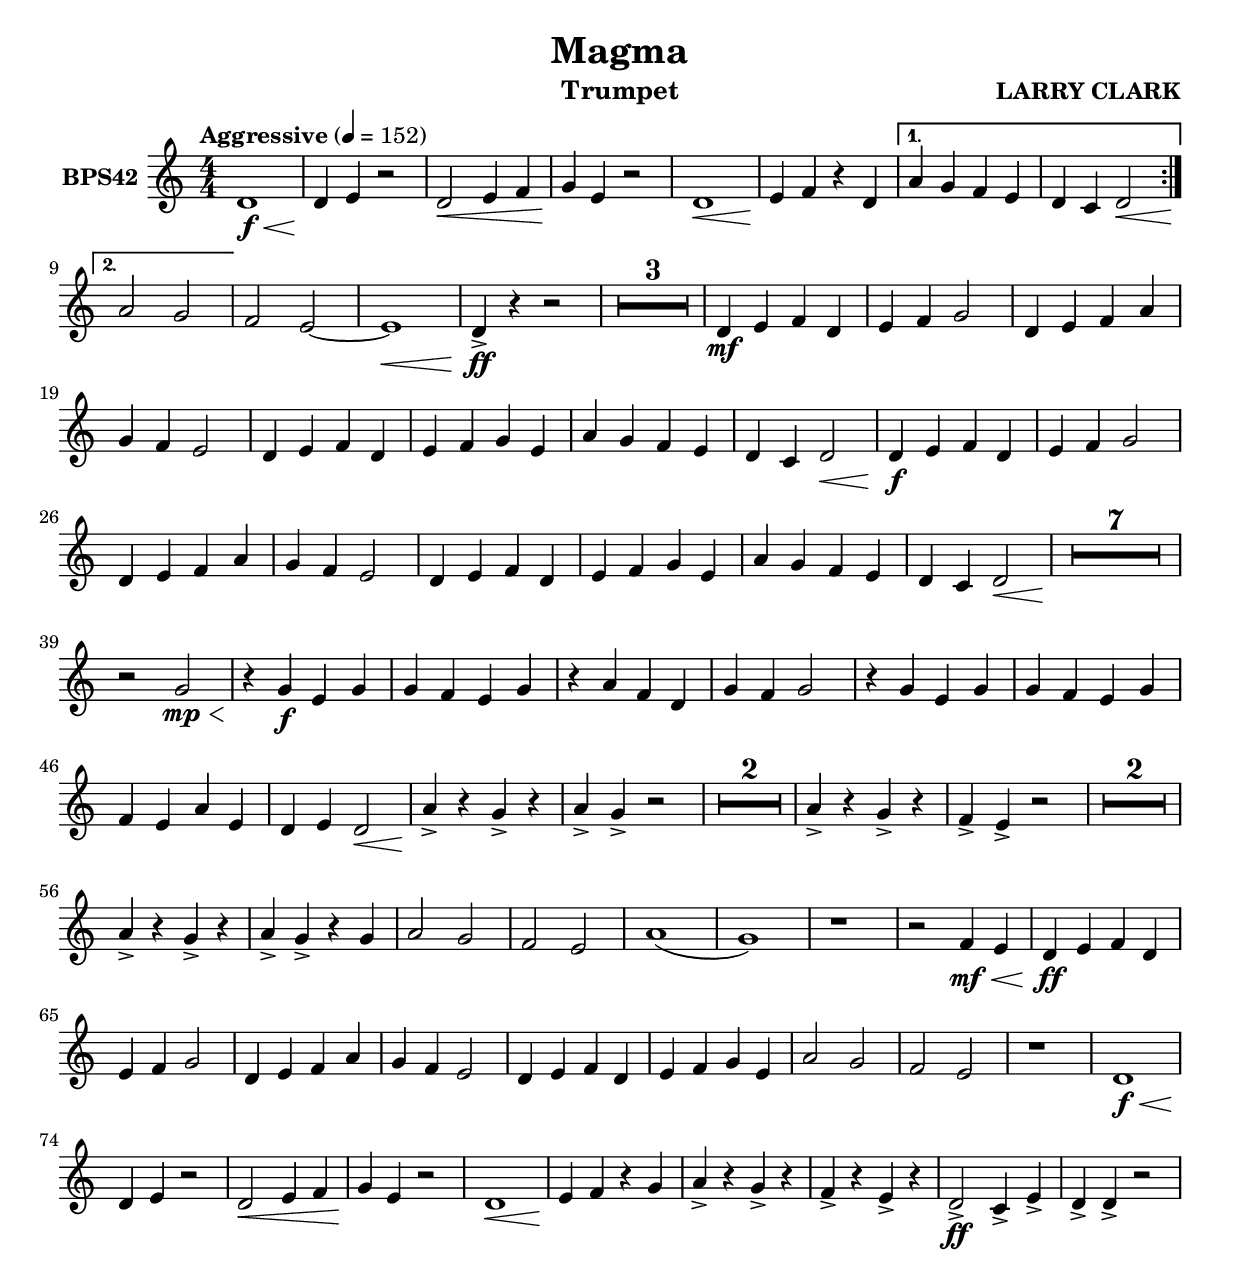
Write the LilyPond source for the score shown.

\version "2.13.40" % Version

\header{ % Header
	title = "Magma" % Title
	composer = \markup \bold "LARRY CLARK" % Composer
	instrument = "Trumpet" % Instrument
} % End Header

% Variables
Intro = { d1\f\< | d4\! e r2 | d2\< e4 f | g\! e r2 | d1\< | e4\! f r }
FourDescTwos = { a2 g | f e }
FourAscFours = { d4 e f a }
FourDescFours = { a4 g f e }
FourDescFoursUp = { a'4 g f e }
AscOnesTwo = { e4 f g2 }
DescOnesTwo = { g4 f e2 }
SwingDownOnesTwoCr = { d4 c d2\< }
SwingDownOnes = { r4 g e g }
SwingDownOnesfk = { r4\! g\f e g }
ArcD = { d4 e f d }
ArcDmf = { d4\mf e f d }
ArcDfk = { d4\!\f e f d }
ArcDffk = { d4\!\ff e f d }
ArcE = { e4 f g e }
ArcG = { g4 f e g }
AccA = { a4_> r g_> r }
AccAk = { a'4\!_> r g_> r }

\score{ % Score
	\new Staff{ % Staff
		% Settings
		\clef treble % Treble
		\numericTimeSignature % Force 4/4 instead of C
		\time 4/4 % Force 4/4
		\tempo "Aggressive" 4 = 152 % Tempo
		\compressFullBarRests % Allow compression, to get |--| full-measure rests
		\override MultiMeasureRest #'expand-limit = #1 % Force limit to less than 2
		\set Staff.instrumentName = \markup \bold "BPS42" % Bullshit: Only to make BPS42 appear there
		
		% Music
		\relative c' { % Score proper
			\repeat volta 2 {\Intro d4 } % part of 1st line
			\alternative { % Repeat
				{ \FourDescFoursUp | \SwingDownOnesTwoCr\break} % End 1st line
				{ a'2\! g } % Beginning 2nd line
			} % End Repeat 
			{ f e~ | e1\< | d4_>\ff\! r4 r2 | R1*3 | \ArcDmf | \AscOnesTwo | \FourAscFours } \break % part of 2nd line
			{ \DescOnesTwo | \ArcD | \ArcE | \FourDescFours | \SwingDownOnesTwoCr | \ArcDfk | \AscOnesTwo } \break % 3rd line
			{ \FourAscFours | \DescOnesTwo | \ArcD | \ArcE | \FourDescFours | \SwingDownOnesTwoCr | R1*7\! } \break % 4th line
			{ r2 g\mp\< | \SwingDownOnesfk | \ArcG | r4 a f d | g4 f g2 | \SwingDownOnes | \ArcG } \break % 5th line
			{ f4 e a e | d e d2\< | \AccAk | a4_> g_> r2 | R1*2 | \AccA | f4_> e_> r2 | R1*2 } \break % 6th line
			{ \AccA | a4_> g_> r4 g | \FourDescTwos | a1( | g) | r | r2 f4\mf\< e | \ArcDffk } \break % 7th line
			{ \AscOnesTwo | \FourAscFours | \DescOnesTwo | \ArcD | \ArcE | \FourDescTwos | r1 | \Intro g4 } % 8th + beginning of 9th line
			{ \AccA | f4_> r e_> r | d2_>\ff c4_> e_> d_> d_> r2 } % part of 9th and last line
		} % End of Music
	} % End of Staff
} % End of Score
